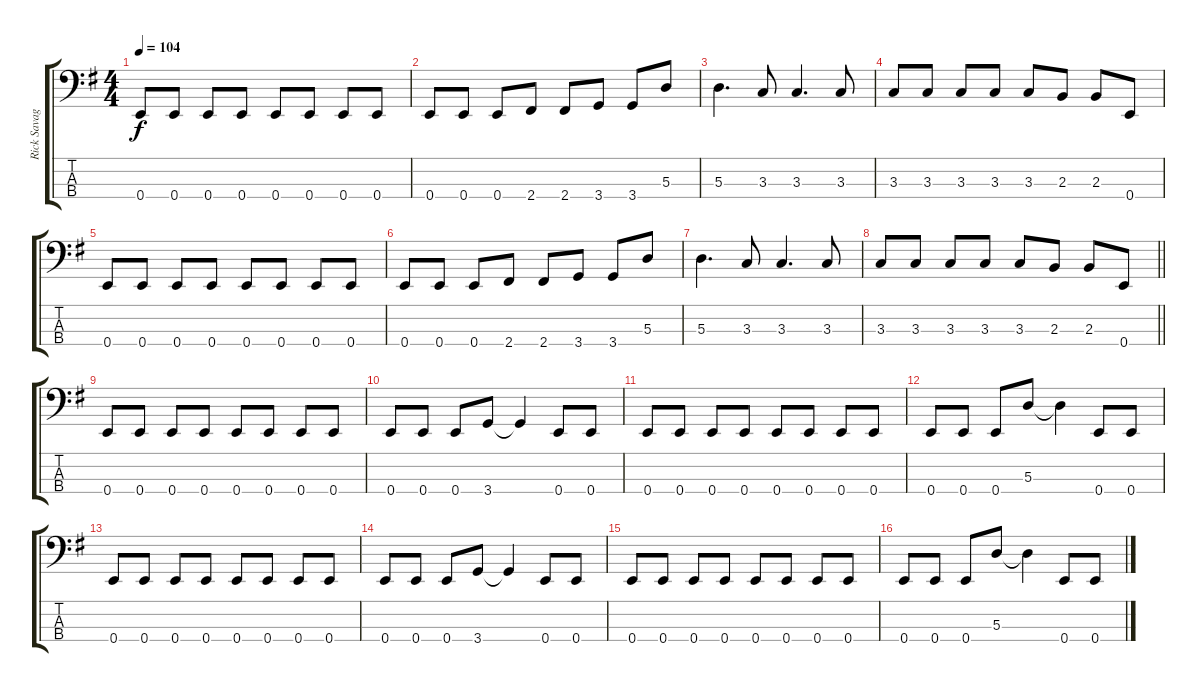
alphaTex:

\track ("Rick Savage" "Rick Savag") {instrument electricbasspick}
\staff {score tabs}
\tuning (G2 D2 A1 E1) {hide}
\ts (4 4)
\tempo 104
\clef f4
\ks eminor
0.4.8{dy f} 0.4.8 0.4.8 0.4.8 0.4.8 0.4.8 0.4.8 0.4.8 |
0.4.8 0.4.8 0.4.8 2.4.8 2.4.8 3.4.8 3.4.8 5.3.8 |
5.3.4{d} 3.3.8 3.3.4{d} 3.3.8 |
3.3.8 3.3.8 3.3.8 3.3.8 3.3.8 2.3.8 2.3.8 0.4.8 |
0.4.8 0.4.8 0.4.8 0.4.8 0.4.8 0.4.8 0.4.8 0.4.8 |
0.4.8 0.4.8 0.4.8 2.4.8 2.4.8 3.4.8 3.4.8 5.3.8 |
5.3.4{d} 3.3.8 3.3.4{d} 3.3.8 |
\barLineRight lightlight
3.3.8 3.3.8 3.3.8 3.3.8 3.3.8 2.3.8 2.3.8 0.4.8 |
0.4.8 0.4.8 0.4.8 0.4.8 0.4.8 0.4.8 0.4.8 0.4.8 |
0.4.8 0.4.8 0.4.8 3.4.8 3.4{t}.4 0.4.8 0.4.8 |
0.4.8 0.4.8 0.4.8 0.4.8 0.4.8 0.4.8 0.4.8 0.4.8 |
0.4.8 0.4.8 0.4.8 5.3.8 5.3{t}.4 0.4.8 0.4.8 |
0.4.8 0.4.8 0.4.8 0.4.8 0.4.8 0.4.8 0.4.8 0.4.8 |
0.4.8 0.4.8 0.4.8 3.4.8 3.4{t}.4 0.4.8 0.4.8 |
0.4.8 0.4.8 0.4.8 0.4.8 0.4.8 0.4.8 0.4.8 0.4.8 |
0.4.8 0.4.8 0.4.8 5.3.8 5.3{t}.4 0.4.8 0.4.8
